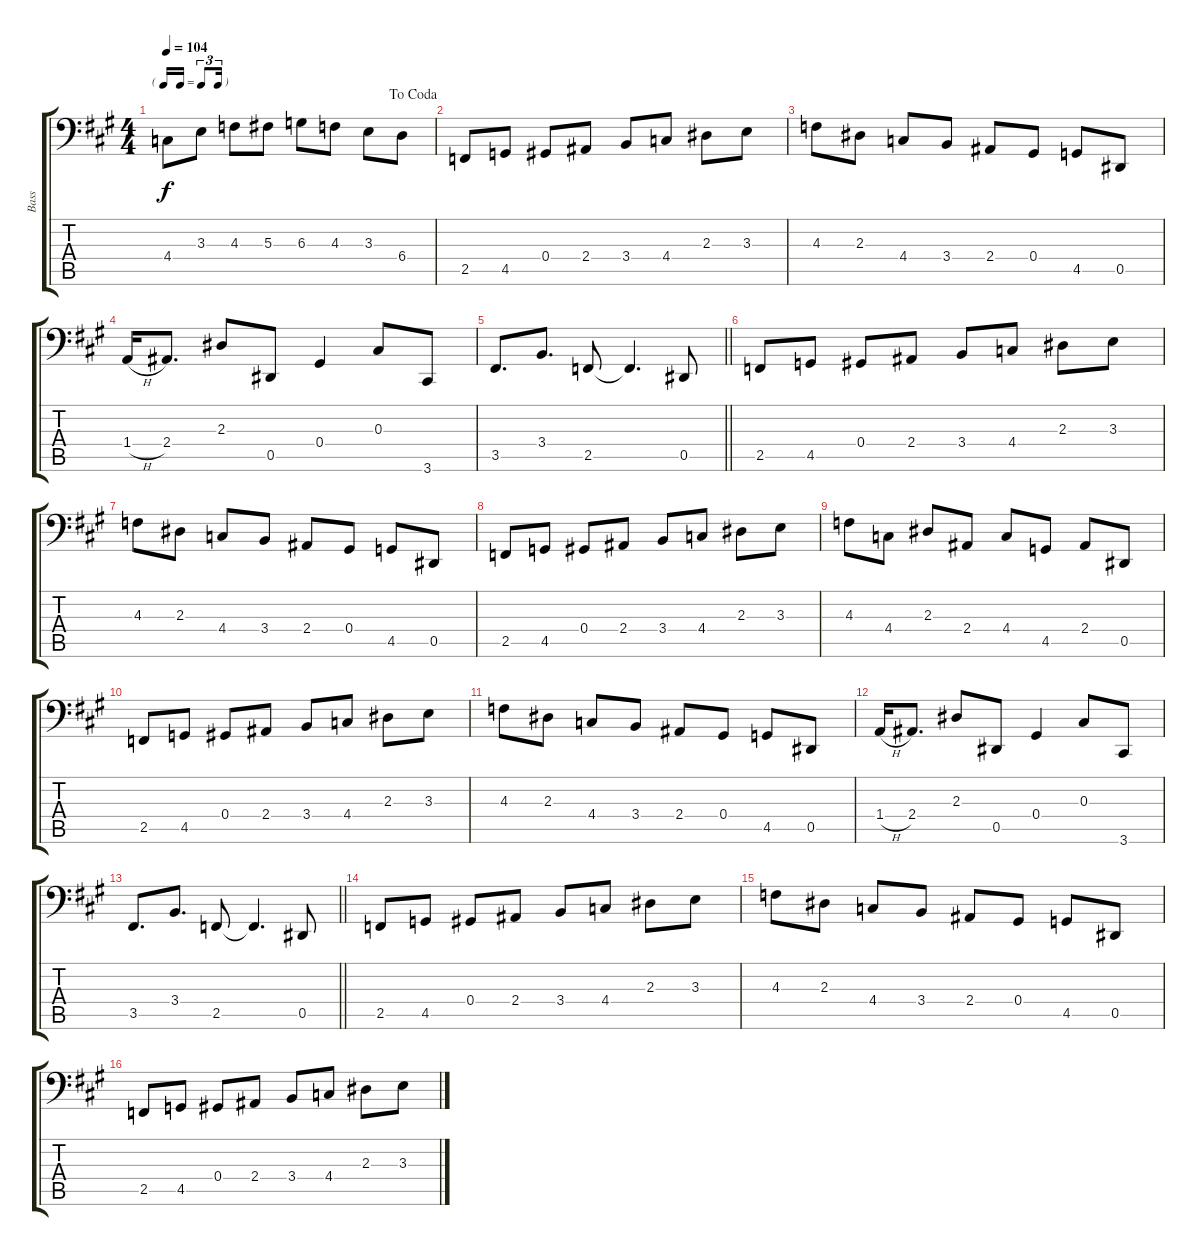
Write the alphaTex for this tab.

\track ("Bass" "Bass") {instrument electricbassfinger}
\staff {score tabs}
\tuning (B2 Gb2 Db2 Ab1 Eb1 Bb0) {hide}
\ts (4 4)
\tf triplet16th
\jump dacoda
\tempo 104
\clef f4
\ks a
4.4.8{dy f} 3.3.8 4.3.8 5.3.8 6.3.8 4.3.8 3.3.8 6.4.8 |
2.5.8 4.5.8 0.4.8 2.4.8 3.4.8 4.4.8 2.3.8 3.3.8 |
4.3.8 2.3.8 4.4.8 3.4.8 2.4.8 0.4.8 4.5.8 0.5.8 |
1.4{h}.16 2.4.8{d} 2.3.8 0.5.8 0.4.4 0.3.8 3.6.8 |
\barLineRight lightlight
3.5.8{d} 3.4.8{d} 2.5.8 2.5{t}.4{d} 0.5.8 |
2.5.8 4.5.8 0.4.8 2.4.8 3.4.8 4.4.8 2.3.8 3.3.8 |
4.3.8 2.3.8 4.4.8 3.4.8 2.4.8 0.4.8 4.5.8 0.5.8 |
2.5.8 4.5.8 0.4.8 2.4.8 3.4.8 4.4.8 2.3.8 3.3.8 |
4.3.8 4.4.8 2.3.8 2.4.8 4.4.8 4.5.8 2.4.8 0.5.8 |
2.5.8 4.5.8 0.4.8 2.4.8 3.4.8 4.4.8 2.3.8 3.3.8 |
4.3.8 2.3.8 4.4.8 3.4.8 2.4.8 0.4.8 4.5.8 0.5.8 |
1.4{h}.16 2.4.8{d} 2.3.8 0.5.8 0.4.4 0.3.8 3.6.8 |
\barLineRight lightlight
3.5.8{d} 3.4.8{d} 2.5.8 2.5{t}.4{d} 0.5.8 |
2.5.8 4.5.8 0.4.8 2.4.8 3.4.8 4.4.8 2.3.8 3.3.8 |
4.3.8 2.3.8 4.4.8 3.4.8 2.4.8 0.4.8 4.5.8 0.5.8 |
2.5.8 4.5.8 0.4.8 2.4.8 3.4.8 4.4.8 2.3.8 3.3.8
